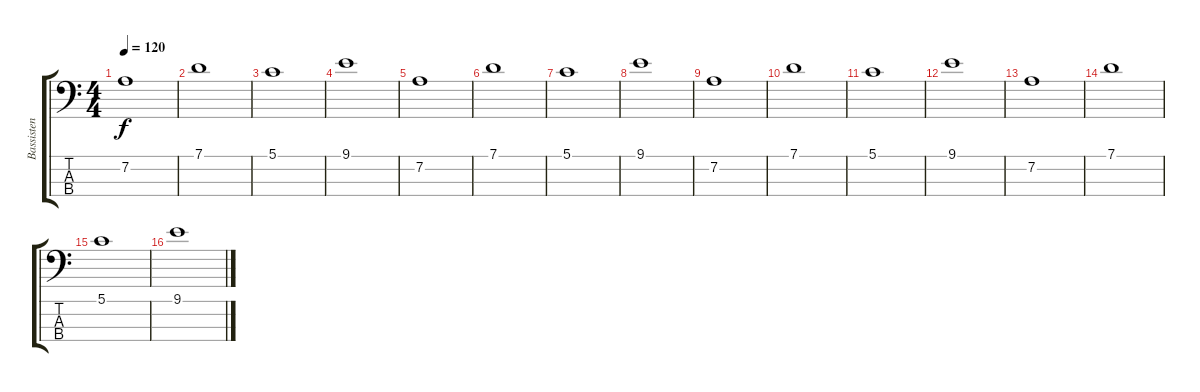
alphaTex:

\track ("Bassisten " "Bassisten ") {instrument electricbassfinger}
\staff {score tabs}
\tuning (G2 D2 A1 E1) {hide}
\ts (4 4)
\tempo 120
\clef f4
\ks c
7.2.1{dy f instrument electricbassfinger} |
7.1.1 |
5.1.1 |
9.1.1 |
7.2.1 |
7.1.1 |
5.1.1 |
9.1.1 |
7.2.1 |
7.1.1 |
5.1.1 |
9.1.1 |
7.2.1 |
7.1.1 |
5.1.1 |
9.1.1
